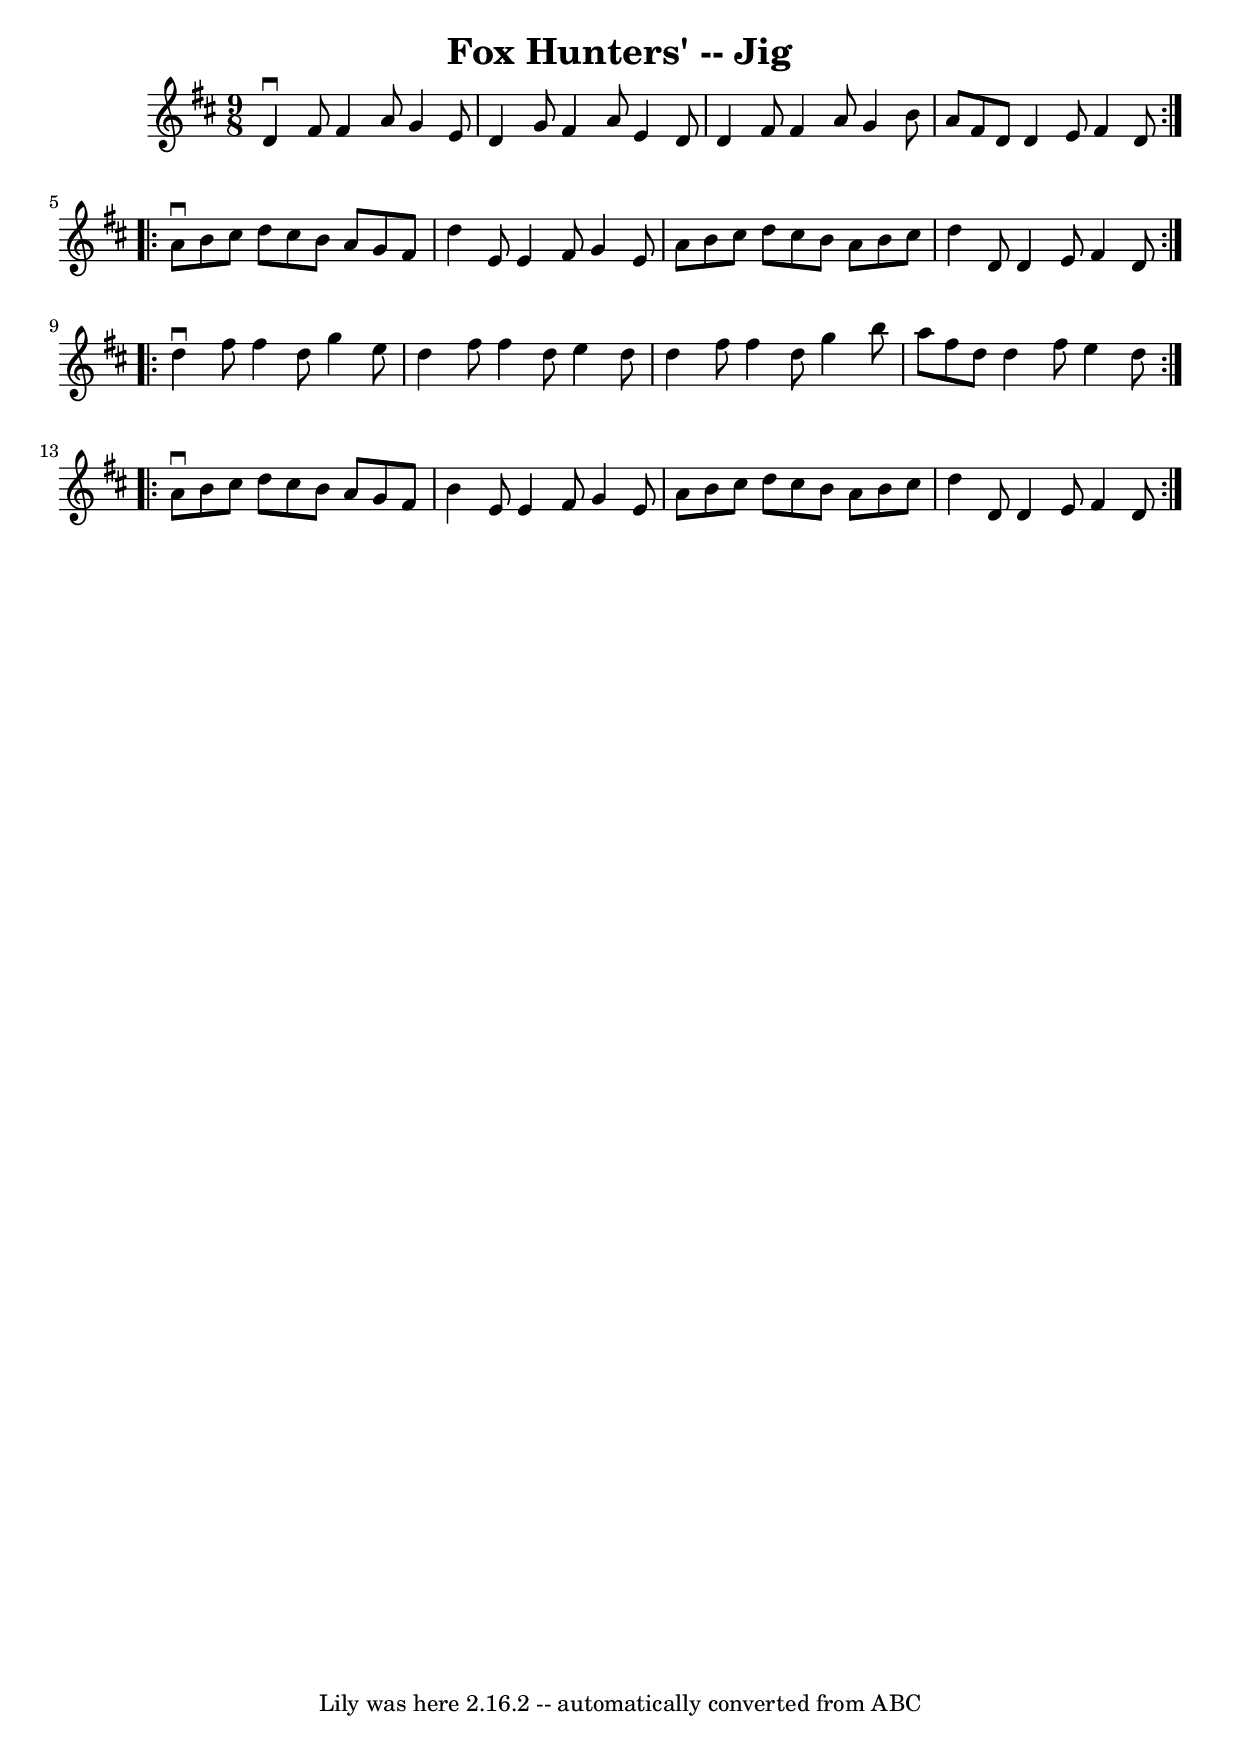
\version "2.16.2"
\include "Mammoth.ily"
\header {
  %% book = "Ryan's Mammoth Collection"
  crossRefNumber = "1"
  footnotes = "\\\\86 442"
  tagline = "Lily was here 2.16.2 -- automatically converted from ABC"
  title = "Fox Hunters' -- Jig"

}
voicedefault =  {



  \repeat volta 2 {

    \time 9/8 
    \key d \major     d'4^\downbow fis'8 fis'4 a'8 g'4 e'8     |
    d'4 g'8 fis'4 a'8 e'4 d'8    |
    d'4 fis'8      fis'4 a'8 g'4 b'8     |
    a'8 fis'8 d'8 d'4 e'8   
    fis'4 d'8    
  }     
  \repeat volta 2 {
    a'8^\downbow b'8 cis''8         d''8 cis''8 b'8 a'8 g'8 fis'8     |
    d''4 e'8 e'4        fis'8 g'4 e'8     |
    a'8 b'8 cis''8 d''8 cis''8         b'8 a'8 b'8 cis''8     |
    d''4 d'8 d'4 e'8 fis'4    
    d'8    
  }     
  \repeat volta 2 {
    d''4^\downbow fis''8 fis''4 d''8         g''4 e''8     |
    d''4 fis''8 fis''4 d''8 e''4 d''8     |
    d''4 fis''8 fis''4 d''8 g''4 b''8    |
    a''8  
    fis''8 d''8 d''4 fis''8 e''4 d''8    
  }     
  \repeat volta 2 {
         a'8^\downbow b'8 cis''8 d''8 cis''8 b'8 a'8 g'8 fis'8     |
    b'4 e'8 e'4 fis'8 g'4 e'8    |
    a'8 b'8        cis''8 d''8 cis''8 b'8 a'8 b'8 cis''8     |
    d''4    
    d'8 d'4 e'8 fis'4 d'8    
  }   

}

\score{
  <<

    \context Staff="default"
    {
      \voicedefault 
      
    }

  >>
  \layout {
    
  }
  \midi {
  }

}
